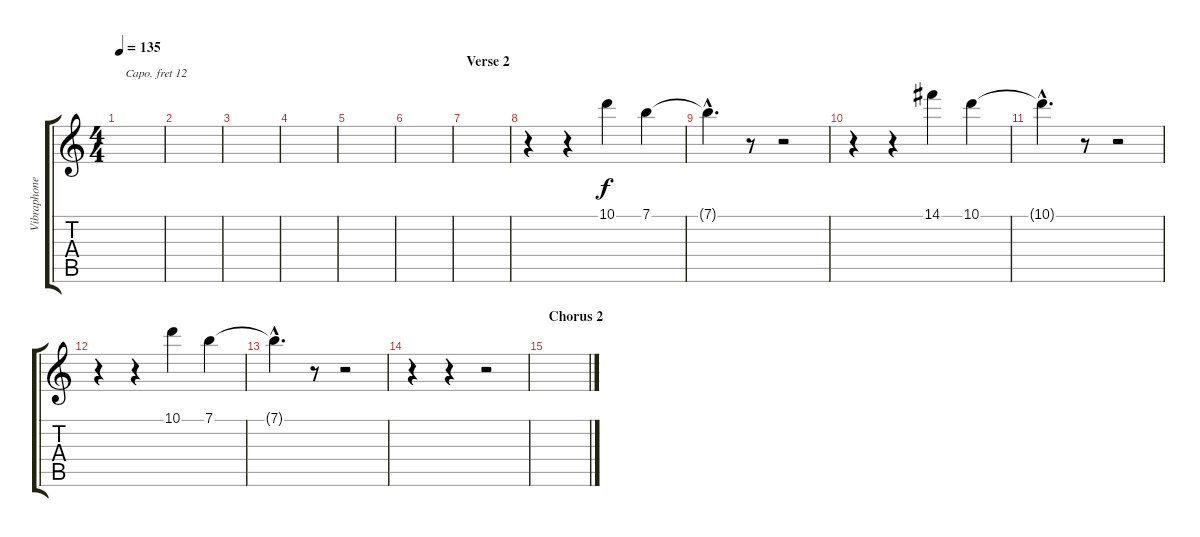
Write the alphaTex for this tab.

\track ("Vibraphone" "Vibraphone") {instrument vibraphone}
\staff {score tabs}
\capo 12
\tuning (E4 B3 G3 D3 A2 E2) {hide}
\ts (4 4)
\tempo 135
\clef g2
\ks c
|
|
|
|
|
|
\section ("" "Verse 2")
|
r.4 r.4 10.1.4 7.1.4 |
7.1{hac t}.4{d} r.8 r.2 |
r.4 r.4 14.1.4 10.1.4 |
10.1{hac t}.4{d} r.8 r.2 |
r.4 r.4 10.1.4 7.1.4 |
7.1{hac t}.4{d} r.8 r.2 |
r.4 r.4 r.2 |
\section ("" "Chorus 2")
